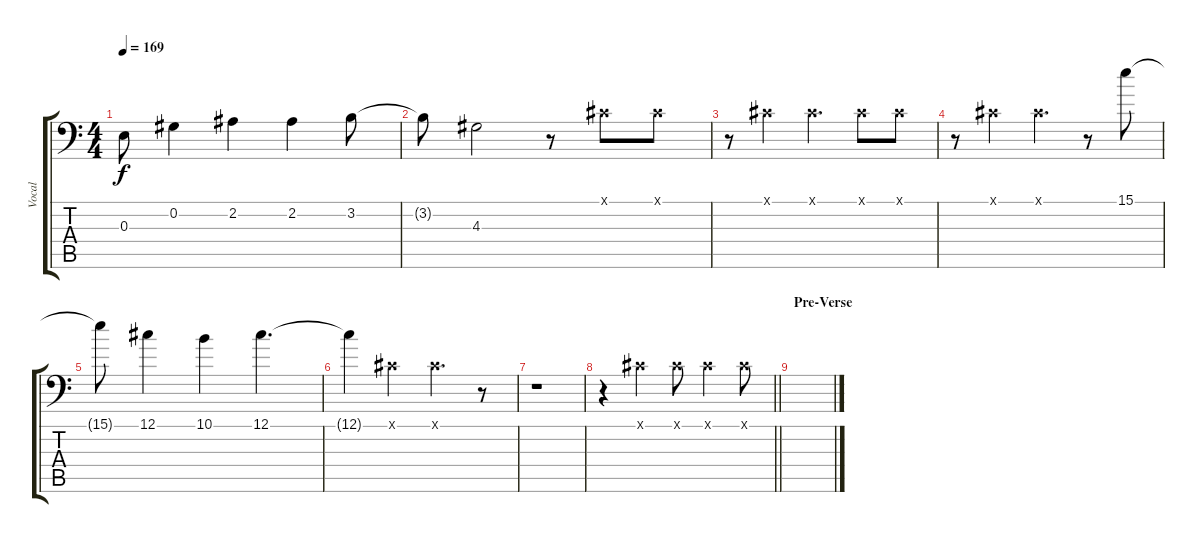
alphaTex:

\track ("Vocal" "Vocal") {instrument lead6voice}
\staff {score tabs}
\tuning (Db4 Ab3 E3 B2 Gb2 Ab1) {hide}
\ts (4 4)
\tempo 169
\clef f4
\ks c
0.3{t}.8{dy f} 0.2.4 2.2.4 2.2.4 3.2.8 |
3.2{t}.8 4.3.2 r.8 0.1{x}.8 0.1{x}.8 |
r.8 0.1{x}.4 0.1{x}.4{d} 0.1{x}.8 0.1{x}.8 |
r.8 0.1{x}.4 0.1{x}.4{d} r.8 15.1.8 |
15.1{t}.8 12.1.4 10.1.4 12.1.4{d} |
12.1{t}.4 0.1{x}.4 0.1{x}.4{d} r.8 |
r.1 |
\barLineRight lightlight
r.4 0.1{x}.4 0.1{x}.8 0.1{x}.4 0.1{x}.8 |
\section ("" "Pre-Verse")
